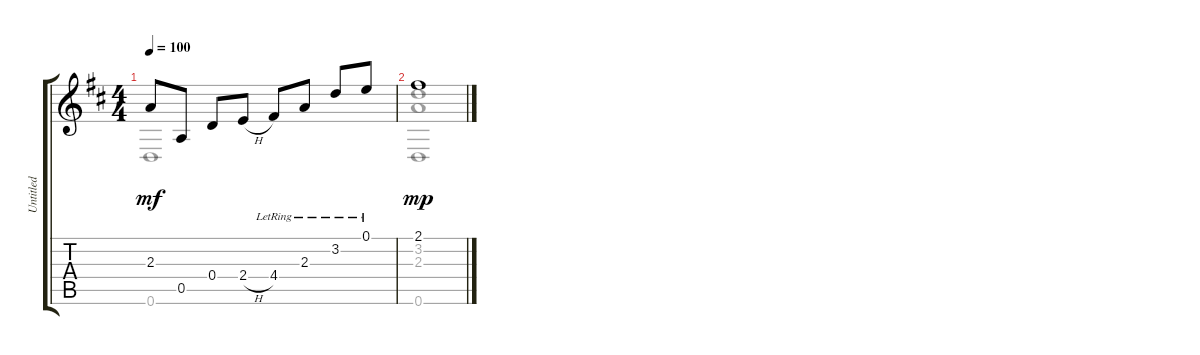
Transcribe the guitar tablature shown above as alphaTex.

\track ("Untitled" "Untitled") {instrument acousticguitarnylon}
\staff {score tabs}
\tuning (E4 B3 G3 D3 A2 D2) {hide}
\voice
\ts (4 4)
\tempo 100
\clef g2
\ks d
2.3.8{dy mf} 0.5.8 0.4.8 2.4{h}.8 4.4{lr}.8 2.3{lr}.8 3.2{lr}.8 0.1{lr}.8 |
2.1.1{dy mp}
\voice
\clef g2
\ottava regular
\simile none
\ks d
0.6.1{dy mf} |
(3.2 2.3 0.6).1{dy mp}
